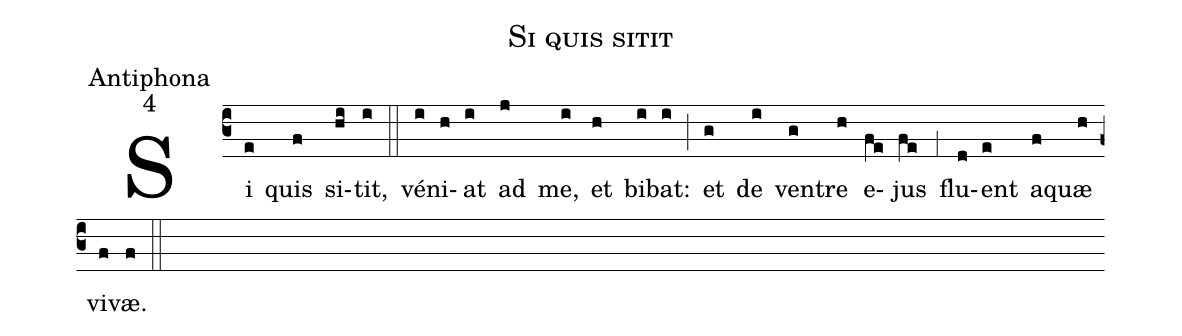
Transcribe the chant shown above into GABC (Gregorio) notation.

name:Si quis sitit;
office-part:Antiphona;
mode:4;
%%
(c3) Si(e) quis(f) si(hi)tit,(i) (::)
vé(i)ni(h)at(i) ad(j) me,(i) et(h) bi(i)bat:(i) (;) et(g) de(i) ven(g)tre(h) e(fe)jus(fe) (,1) flu(d)ent(e) a(f)quæ(h) vi(f)væ.(f) (::)
